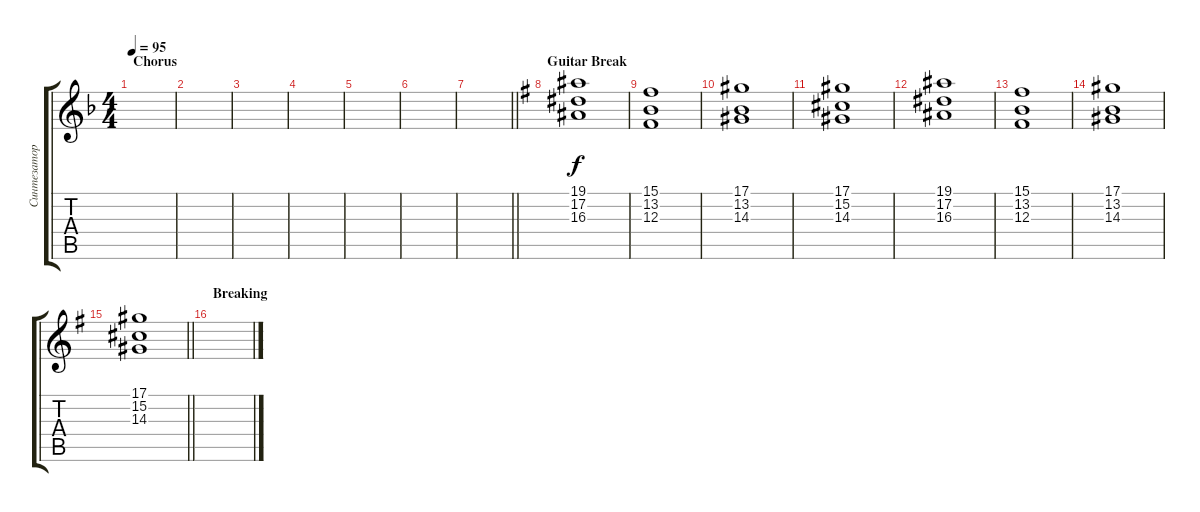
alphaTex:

\track ("Синтезатор" "Синтезатор") {instrument stringensemble1}
\staff {score tabs}
\tuning (Eb4 Bb3 Gb3 Db3 Ab2 Eb2) {hide}
\ts (4 4)
\section ("" "Chorus")
\tempo 95
\clef g2
\ks dminor
|
|
|
|
|
|
\barLineRight lightlight
|
\section ("" "Guitar Break")
\ks eminor
(19.1 17.2 16.3).1 |
(15.1 13.2 12.3).1 |
(17.1 13.2 14.3).1 |
(17.1 15.2 14.3).1 |
(19.1 17.2 16.3).1 |
(15.1 13.2 12.3).1 |
(17.1 13.2 14.3).1 |
\barLineRight lightlight
(17.1 15.2 14.3).1 |
\section ("" "Breaking")
